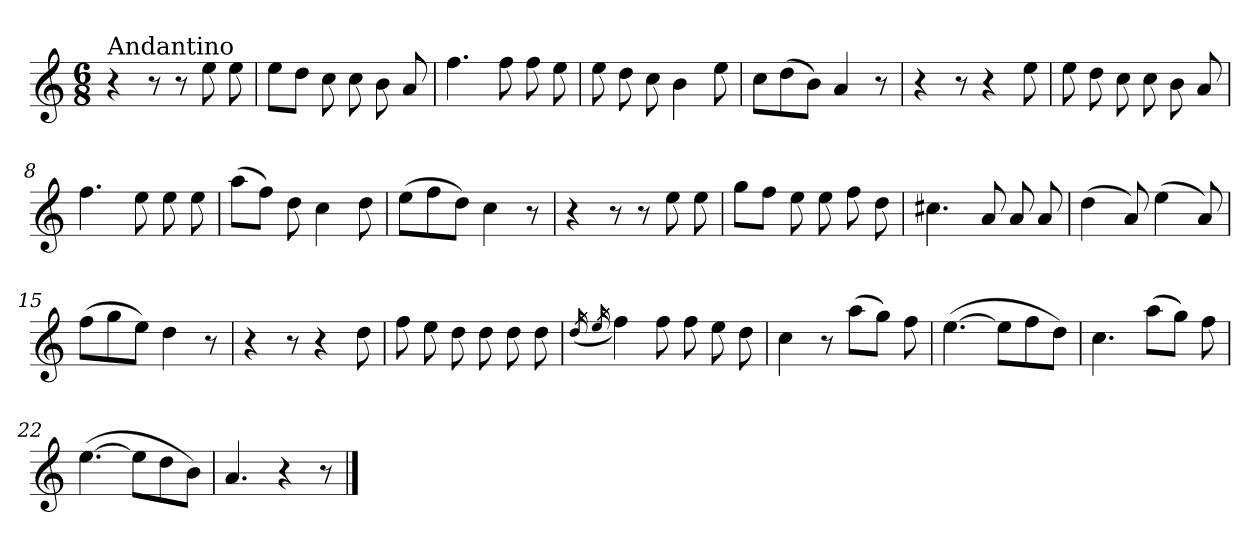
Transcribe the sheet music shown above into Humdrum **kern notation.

**kern
*part1
*staff1
*clefG2
*k[]
*a:
*M6/8
=1
!LO:TX:a:t=Andantino
4r
8r
8r
8ee\
8ee\
=2
8ee\L
8dd\J
8cc\
8cc\
8b\
8a/
=3
4.ff\
8ff\
8ff\
8ee\
=4
8ee\
8dd\
8cc\
4b\
8ee\
=5
8cc\L
(>8dd\
8b\J)
4a/
8r
=6
4r
8r
4r
8ee\
!!LO:LB:g=z
=7
8ee\
8dd\
8cc\
8cc\
8b\
8a/
=8
4.ff\
8ee\
8ee\
8ee\
=9
(>8aa\L
8ff\J)
8dd\
4cc\
8dd\
=10
(>8ee\L
8ff\
8dd\J)
4cc\
8r
=11
4r
8r
8r
8ee\
8ee\
=12
8gg\L
8ff\J
8ee\
8ee\
8ff\
8dd\
=13
4.cc#X\
8a/
8a/
8a/
!!LO:LB:g=z
=14
(>4dd\
8a/)
(>4ee\
8a/)
=15
(>8ff\L
8gg\
8ee\J)
4dd\
8r
=16
4r
8r
4r
8dd\
=17
8ff\
8ee\
8dd\
8dd\
8dd\
8dd\
=18
(<16qdd/
16qee/
4ff\)
8ff\
8ff\
8ee\
8dd\
=19
4cc\
8r
(>8aa\L
8gg\J)
8ff\
=20
(>[4.ee\
8ee\L]
8ff\
8dd\J)
!!LO:LB:g=z
=21
4.cc\
(>8aa\L
8gg\J)
8ff\
=22
(>[4.ee\
8ee\L]
8dd\
8b\J)
=23
4.a/
4r
8r
==
*-
